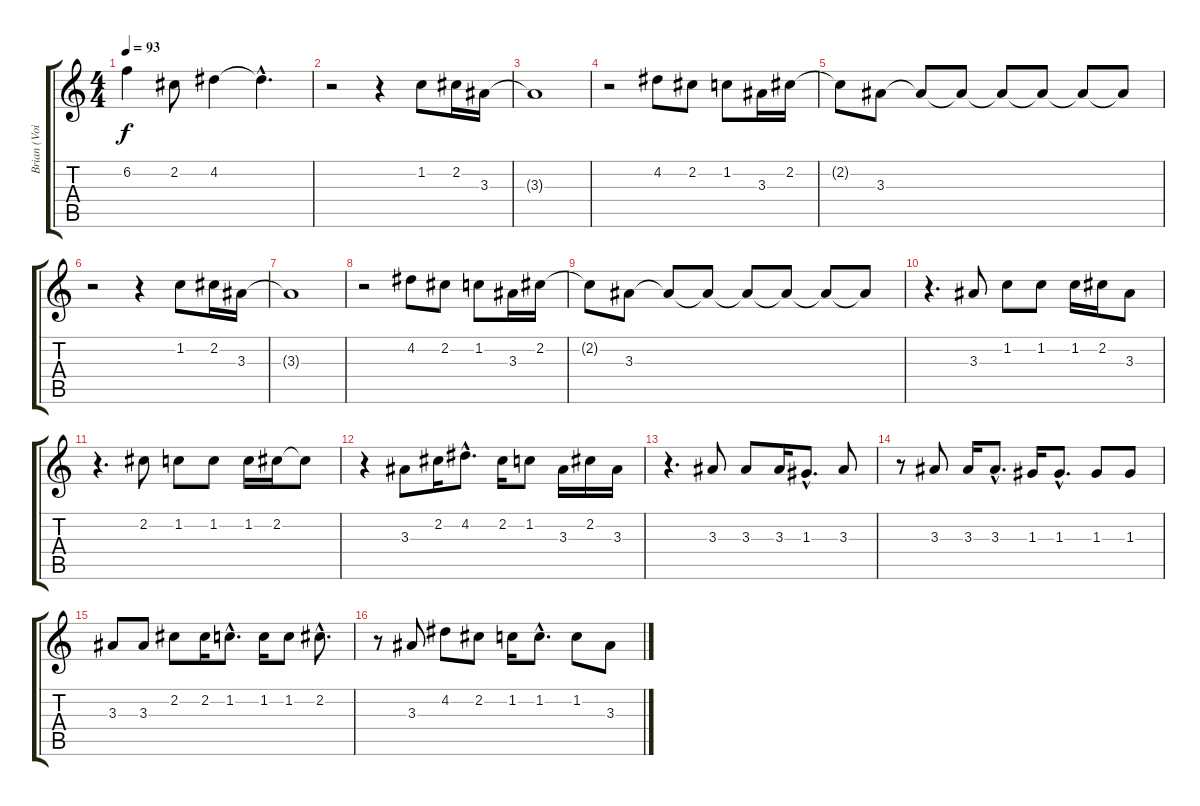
\track ("Brian (Voice)" "Brian (Voi") {instrument contrabass}
\staff {score tabs}
\tuning (E4 B3 G3 D3 A2 E2) {hide}
\ts (4 4)
\tempo 93
\clef g2
\ks c
6.2.4{dy f} 2.2.8 4.2.4 4.2{hac t}.4{d} |
r.2 r.4 1.2.8 2.2.16 3.3.16 |
3.3{t}.1 |
r.2 4.2.8 2.2.8 1.2.8 3.3.16 2.2.16 |
2.2{t}.8 3.3.8 3.3{t}.8 3.3{t}.8 3.3{t}.8 3.3{t}.8 3.3{t}.8 3.3{t}.8 |
r.2 r.4 1.2.8 2.2.16 3.3.16 |
3.3{t}.1 |
r.2 4.2.8 2.2.8 1.2.8 3.3.16 2.2.16 |
2.2{t}.8 3.3.8 3.3{t}.8 3.3{t}.8 3.3{t}.8 3.3{t}.8 3.3{t}.8 3.3{t}.8 |
r.4{d} 3.3.8 1.2.8 1.2.8 1.2.16 2.2.16 3.3.8 |
r.4{d} 2.2.8 1.2.8 1.2.8 1.2.16 2.2.16 2.2{t}.8 |
r.4 3.3.8 2.2.16 4.2{hac}.8{d} 2.2.16 1.2.8 3.3.16 2.2.16 3.3.16 |
r.4{d} 3.3.8 3.3.8 3.3.16 1.3{hac}.8{d} 3.3.8 |
r.8 3.3.8 3.3.16 3.3{hac}.8{d} 1.3.16 1.3{hac}.8{d} 1.3.8 1.3.8 |
3.3.8 3.3.8 2.2.8 2.2.16 1.2{hac}.8{d} 1.2.16 1.2.8 2.2{hac}.8{d} |
r.8 3.3.8 4.2.8 2.2.8 1.2.16 1.2{hac}.8{d} 1.2.8 3.3.8
